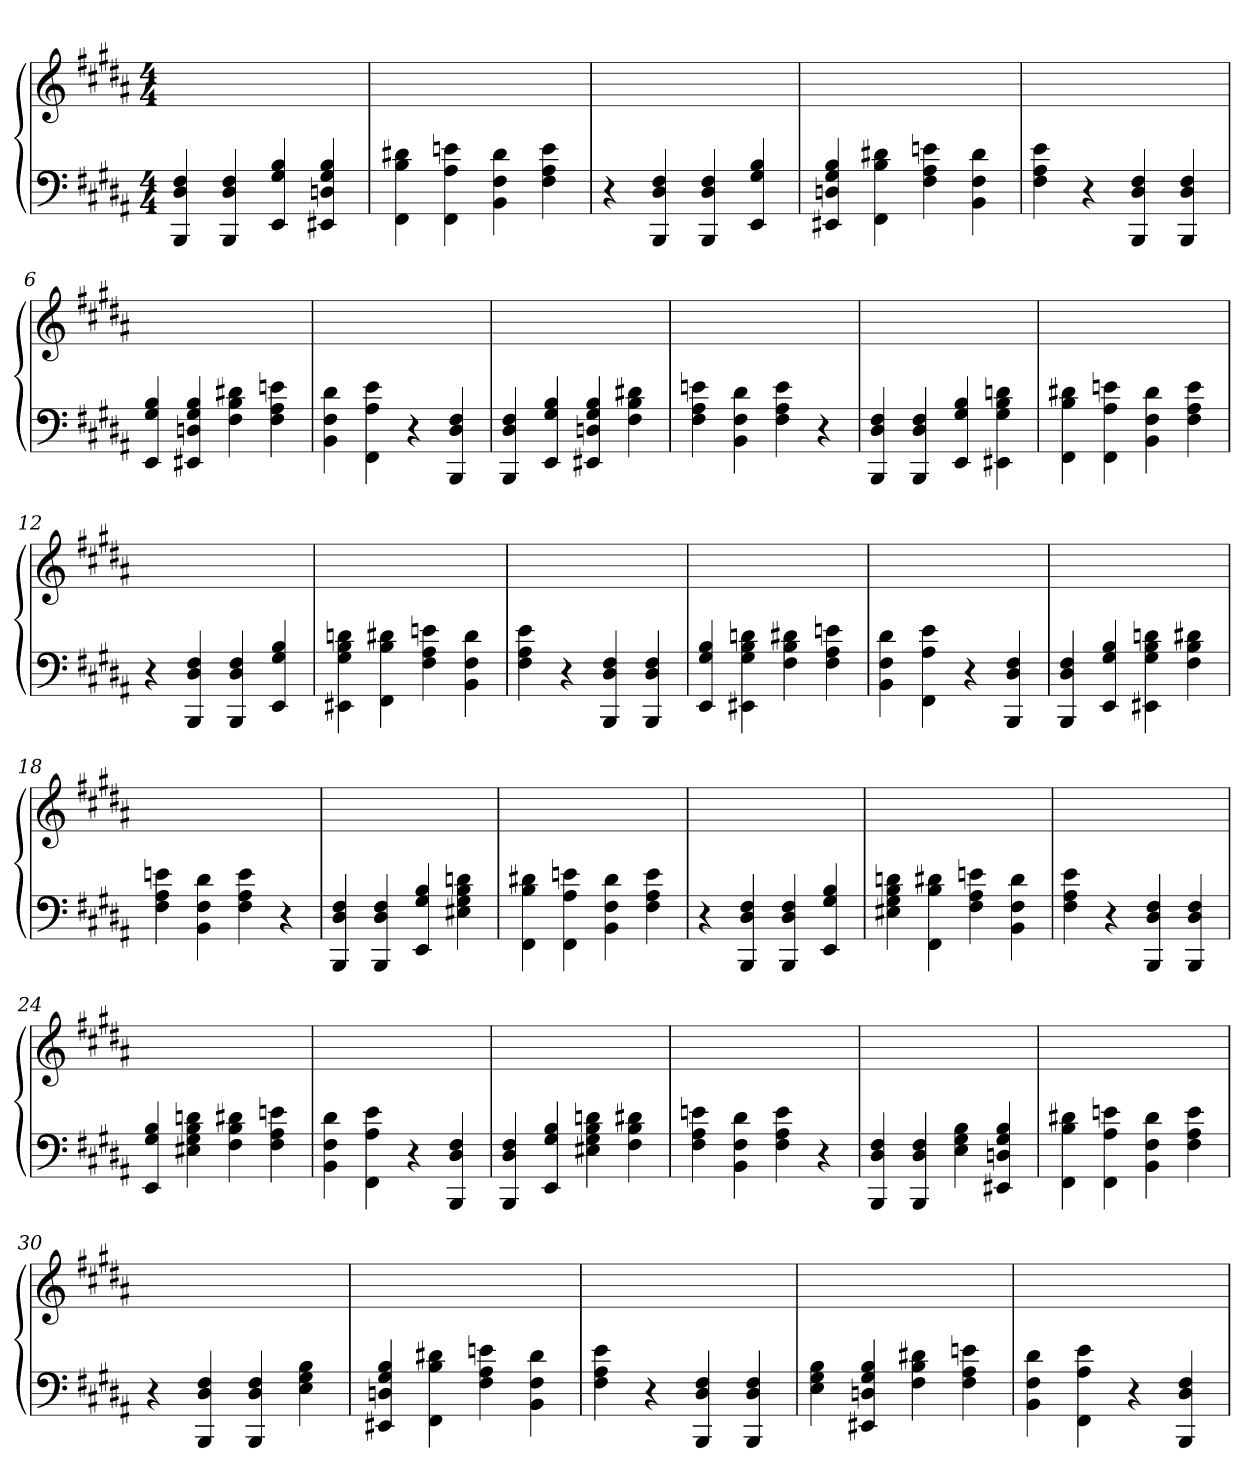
**kern	**kern
*part2	*part1
*staff2	*staff1
*clefF4	*clefG2
*k[f#c#g#d#a#]	*k[f#c#g#d#a#]
*B:	*B:
*M4/4	*M4/4
*MM60	*MM60
=1	=1
4BBB 4D# 4F#	1ryy
4BBB 4D# 4F#	.
4EE 4G# 4B	.
4EE#X 4Dn 4G# 4B	.
=2	=2
4FF# 4B 4d#X	1ryy
4FF# 4A# 4en	.
4BB 4F# 4d#	.
4F# 4A# 4e	.
=3	=3
4r	1ryy
4BBB 4D# 4F#	.
4BBB 4D# 4F#	.
4EE 4G# 4B	.
=4	=4
4EE#X 4Dn 4G# 4B	1ryy
4FF# 4B 4d#X	.
4F# 4A# 4en	.
4BB 4F# 4d#	.
=5	=5
4F# 4A# 4e	1ryy
4r	.
4BBB 4D# 4F#	.
4BBB 4D# 4F#	.
=6	=6
4EE 4G# 4B	1ryy
4EE#X 4Dn 4G# 4B	.
4F# 4B 4d#X	.
4F# 4A# 4en	.
=7	=7
4BB 4F# 4d#	1ryy
4FF# 4A# 4e	.
4r	.
4BBB 4D# 4F#	.
=8	=8
4BBB 4D# 4F#	1ryy
4EE 4G# 4B	.
4EE#X 4Dn 4G# 4B	.
4F# 4B 4d#X	.
=9	=9
4F# 4A# 4en	1ryy
4BB 4F# 4d#	.
4F# 4A# 4e	.
4r	.
=10	=10
4BBB 4D# 4F#	1ryy
4BBB 4D# 4F#	.
4EE 4G# 4B	.
4EE#X 4G# 4B 4dn	.
=11	=11
4FF# 4B 4d#X	1ryy
4FF# 4A# 4en	.
4BB 4F# 4d#	.
4F# 4A# 4e	.
=12	=12
4r	1ryy
4BBB 4D# 4F#	.
4BBB 4D# 4F#	.
4EE 4G# 4B	.
=13	=13
4EE#X 4G# 4B 4dn	1ryy
4FF# 4B 4d#X	.
4F# 4A# 4en	.
4BB 4F# 4d#	.
=14	=14
4F# 4A# 4e	1ryy
4r	.
4BBB 4D# 4F#	.
4BBB 4D# 4F#	.
=15	=15
4EE 4G# 4B	1ryy
4EE#X 4G# 4B 4dn	.
4F# 4B 4d#X	.
4F# 4A# 4en	.
=16	=16
4BB 4F# 4d#	1ryy
4FF# 4A# 4e	.
4r	.
4BBB 4D# 4F#	.
=17	=17
4BBB 4D# 4F#	1ryy
4EE 4G# 4B	.
4EE#X 4G# 4B 4dn	.
4F# 4B 4d#X	.
=18	=18
4F# 4A# 4en	1ryy
4BB 4F# 4d#	.
4F# 4A# 4e	.
4r	.
=19	=19
4BBB 4D# 4F#	1ryy
4BBB 4D# 4F#	.
4EE 4G# 4B	.
4E#X 4G# 4B 4dn	.
=20	=20
4FF# 4B 4d#X	1ryy
4FF# 4A# 4en	.
4BB 4F# 4d#	.
4F# 4A# 4e	.
=21	=21
4r	1ryy
4BBB 4D# 4F#	.
4BBB 4D# 4F#	.
4EE 4G# 4B	.
=22	=22
4E#X 4G# 4B 4dn	1ryy
4FF# 4B 4d#X	.
4F# 4A# 4en	.
4BB 4F# 4d#	.
=23	=23
4F# 4A# 4e	1ryy
4r	.
4BBB 4D# 4F#	.
4BBB 4D# 4F#	.
=24	=24
4EE 4G# 4B	1ryy
4E#X 4G# 4B 4dn	.
4F# 4B 4d#X	.
4F# 4A# 4en	.
=25	=25
4BB 4F# 4d#	1ryy
4FF# 4A# 4e	.
4r	.
4BBB 4D# 4F#	.
=26	=26
4BBB 4D# 4F#	1ryy
4EE 4G# 4B	.
4E#X 4G# 4B 4dn	.
4F# 4B 4d#X	.
=27	=27
4F# 4A# 4en	1ryy
4BB 4F# 4d#	.
4F# 4A# 4e	.
4r	.
=28	=28
4BBB 4D# 4F#	1ryy
4BBB 4D# 4F#	.
4E 4G# 4B	.
4EE#X 4Dn 4G# 4B	.
=29	=29
4FF# 4B 4d#X	1ryy
4FF# 4A# 4en	.
4BB 4F# 4d#	.
4F# 4A# 4e	.
=30	=30
4r	1ryy
4BBB 4D# 4F#	.
4BBB 4D# 4F#	.
4E 4G# 4B	.
=31	=31
4EE#X 4Dn 4G# 4B	1ryy
4FF# 4B 4d#X	.
4F# 4A# 4en	.
4BB 4F# 4d#	.
=32	=32
4F# 4A# 4e	1ryy
4r	.
4BBB 4D# 4F#	.
4BBB 4D# 4F#	.
=33	=33
4E 4G# 4B	1ryy
4EE#X 4Dn 4G# 4B	.
4F# 4B 4d#X	.
4F# 4A# 4en	.
=34	=34
4BB 4F# 4d#	1ryy
4FF# 4A# 4e	.
4r	.
4BBB 4D# 4F#	.
=	=
*-	*-
